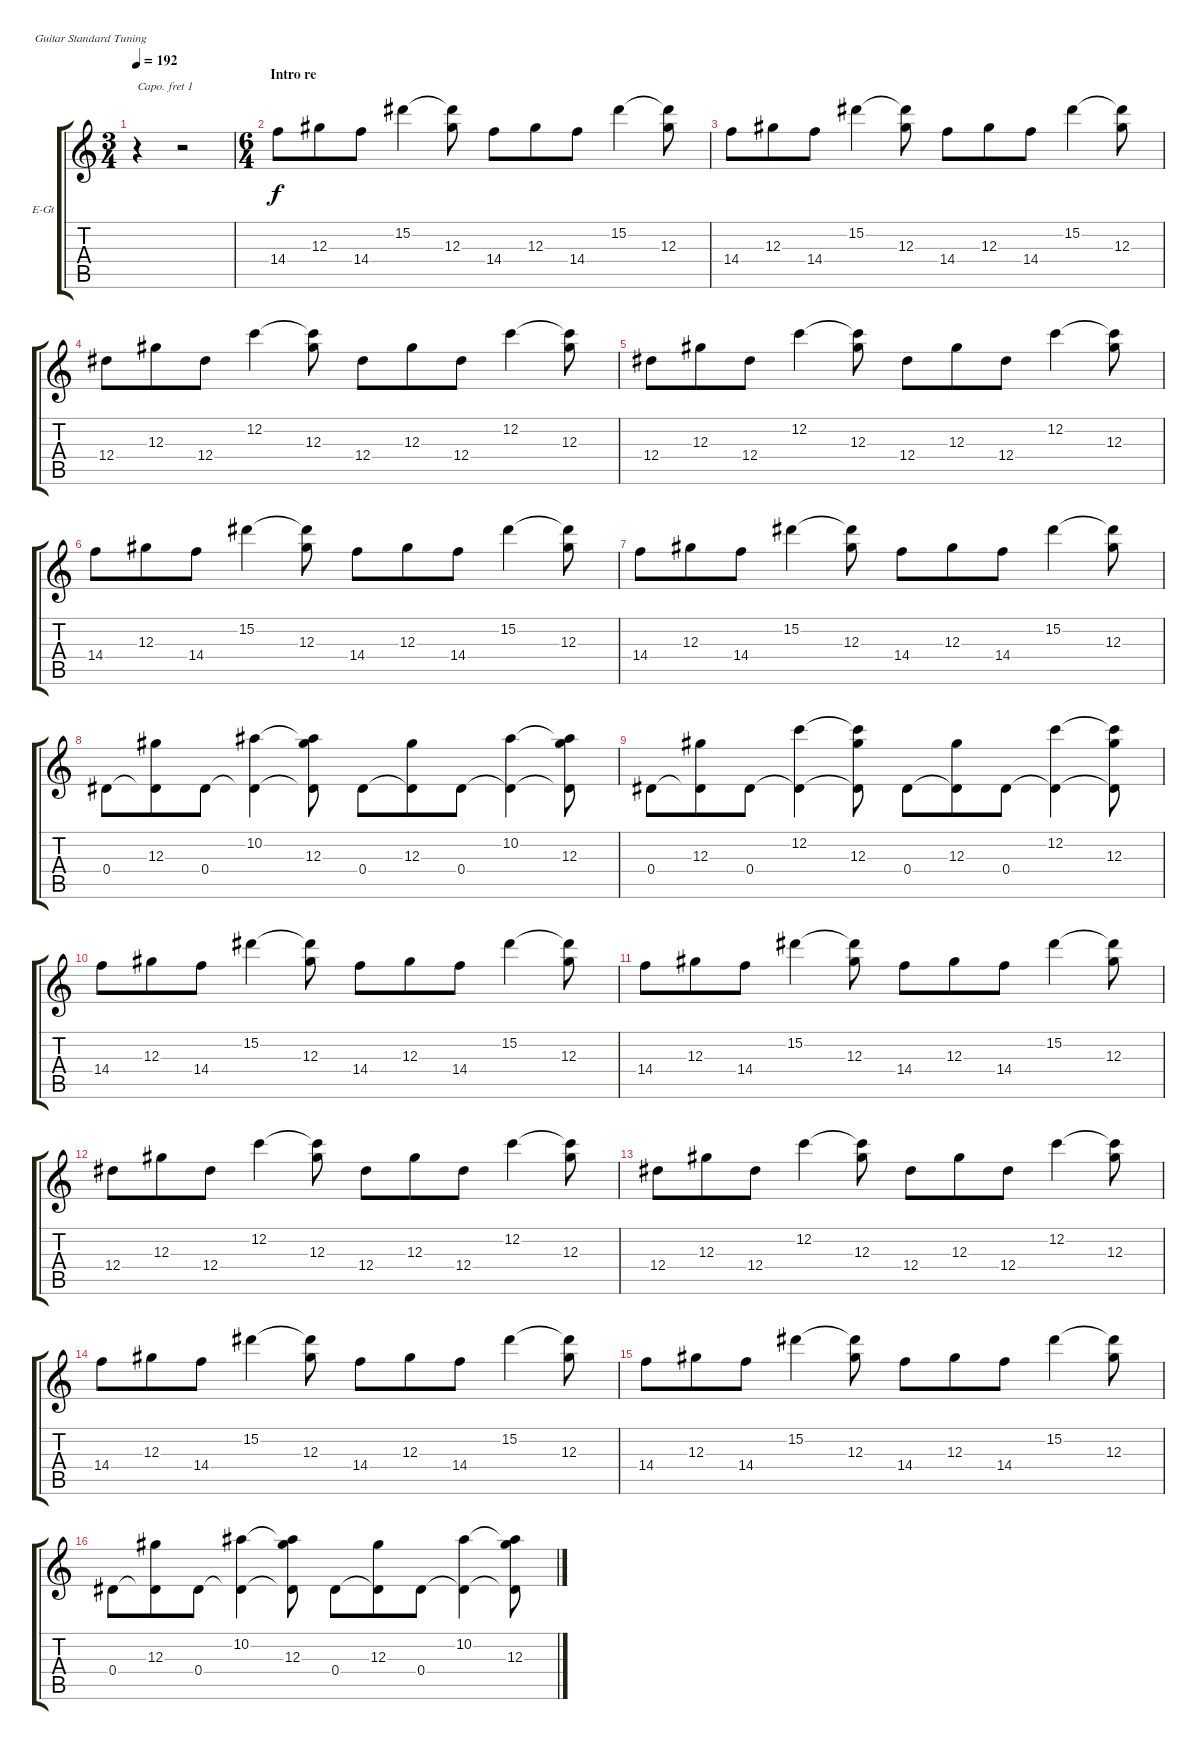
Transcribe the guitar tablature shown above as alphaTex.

\bracketExtendMode groupsimilarinstruments
\firstSystemTrackNameOrientation horizontal
\otherSystemsTrackNameOrientation horizontal
\track ("Guitar 1" "E-Gt") {instrument distortionguitar}
\staff {score tabs}
\capo 1
\tuning (E4 B3 G3 D3 A2 E2)
\ts (3 4)
\beaming (8 2 2 2)
\tempo 192
\clef g2
\ks c
r.4{dy mf} r.2 |
\ts (6 4)
\beaming (8 6 6)
\section ("" "Intro re")
14.4.8{dy f} 12.3.8 14.4.8 15.2.4 (12.3 15.2{t}).8 14.4.8 12.3.8 14.4.8 15.2.4 (12.3 15.2{t}).8 |
14.4.8 12.3.8 14.4.8 15.2.4 (12.3 15.2{t}).8 14.4.8 12.3.8 14.4.8 15.2.4 (12.3 15.2{t}).8 |
12.4.8 12.3.8 12.4.8 12.2.4 (12.3 12.2{t}).8 12.4.8 12.3.8 12.4.8 12.2.4 (12.3 12.2{t}).8 |
12.4.8 12.3.8 12.4.8 12.2.4 (12.3 12.2{t}).8 12.4.8 12.3.8 12.4.8 12.2.4 (12.3 12.2{t}).8 |
14.4.8 12.3.8 14.4.8 15.2.4 (12.3 15.2{t}).8 14.4.8 12.3.8 14.4.8 15.2.4 (12.3 15.2{t}).8 |
14.4.8 12.3.8 14.4.8 15.2.4 (12.3 15.2{t}).8 14.4.8 12.3.8 14.4.8 15.2.4 (12.3 15.2{t}).8 |
0.4.8 (12.3 0.4{t}).8 0.4.8 (10.2 0.4{t}).4 (12.3 10.2{t} 0.4{t}).8 0.4.8 (12.3 0.4{t}).8 0.4.8 (10.2 0.4{t}).4 (12.3 10.2{t} 0.4{t}).8 |
0.4.8 (12.3 0.4{t}).8 0.4.8 (12.2 0.4{t}).4 (12.3 12.2{t} 0.4{t}).8 0.4.8 (12.3 0.4{t}).8 0.4.8 (12.2 0.4{t}).4 (12.3 12.2{t} 0.4{t}).8 |
14.4.8 12.3.8 14.4.8 15.2.4 (12.3 15.2{t}).8 14.4.8 12.3.8 14.4.8 15.2.4 (12.3 15.2{t}).8 |
14.4.8 12.3.8 14.4.8 15.2.4 (12.3 15.2{t}).8 14.4.8 12.3.8 14.4.8 15.2.4 (12.3 15.2{t}).8 |
12.4.8 12.3.8 12.4.8 12.2.4 (12.3 12.2{t}).8 12.4.8 12.3.8 12.4.8 12.2.4 (12.3 12.2{t}).8 |
12.4.8 12.3.8 12.4.8 12.2.4 (12.3 12.2{t}).8 12.4.8 12.3.8 12.4.8 12.2.4 (12.3 12.2{t}).8 |
14.4.8 12.3.8 14.4.8 15.2.4 (12.3 15.2{t}).8 14.4.8 12.3.8 14.4.8 15.2.4 (12.3 15.2{t}).8 |
14.4.8 12.3.8 14.4.8 15.2.4 (12.3 15.2{t}).8 14.4.8 12.3.8 14.4.8 15.2.4 (12.3 15.2{t}).8 |
0.4.8 (12.3 0.4{t}).8 0.4.8 (10.2 0.4{t}).4 (12.3 10.2{t} 0.4{t}).8 0.4.8 (12.3 0.4{t}).8 0.4.8 (10.2 0.4{t}).4 (12.3 10.2{t} 0.4{t}).8
